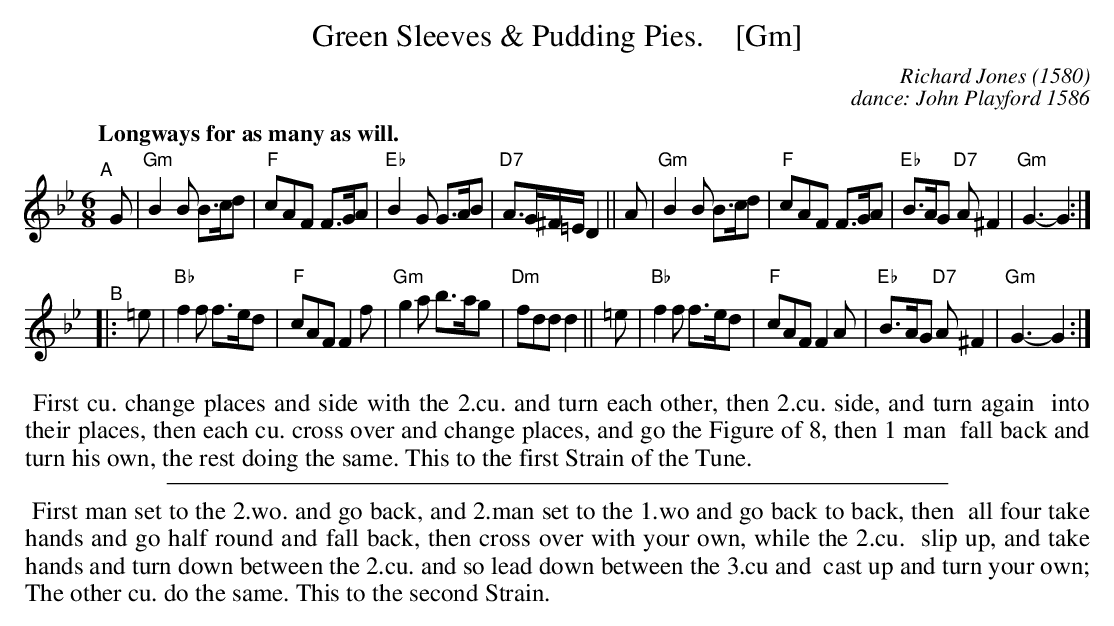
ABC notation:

X:1	% Tune number not legible (but 3rd digit is '3')
T: Green Sleeves & Pudding Pies.    [Gm]
C: Richard Jones (1580)
C: dance: John Playford 1586
Q: "Longways for as many as will."
M: 6/8
L: 1/8
K: Gm
"^A"[|]\
G | "Gm"B2B B>cd | "F"cAF F>GA | "Eb"B2G G>AB | "D7"A>G^F/=E/ D2 ||\
A | "Gm"B2B B>cd | "F"cAF F>GA | "Eb"B>AG "D7"A^F2 | "Gm"G3- G2 :|
"^B"|:\
=e | "Bb"f2f f>ed | "F"cAF F2f | "Gm"g2a b>ag | "Dm"fdd d2 ||\
=e | "Bb"f2f f>ed | "F"cAF F2A | "Eb"B>AG "D7"A^F2 | "Gm"G3- G2 :|
